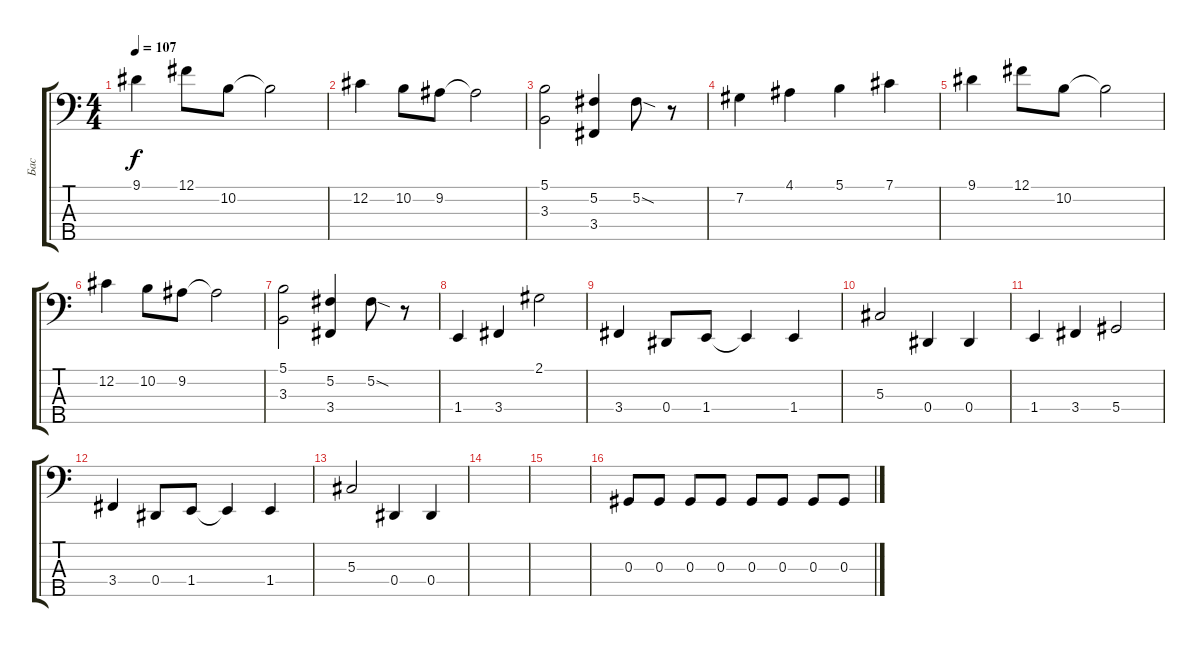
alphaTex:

\track ("Бас" "Бас") {instrument electricbasspick}
\staff {score tabs}
\tuning (Gb2 Db2 Ab1 Eb1 Bb0) {hide}
\ts (4 4)
\tempo 107
\clef f4
\ks c
9.1.4{dy f} 12.1.8 10.2.8 10.2{t}.2 |
12.2.4 10.2.8 9.2.8 9.2{t}.2 |
(5.1 3.3).2 (5.2 3.4).4 5.2{sod}.8 r.8 |
7.2.4 4.1.4 5.1.4 7.1.4 |
9.1.4 12.1.8 10.2.8 10.2{t}.2 |
12.2.4 10.2.8 9.2.8 9.2{t}.2 |
(5.1 3.3).2 (5.2 3.4).4 5.2{sod}.8 r.8 |
1.4.4 3.4.4 2.1.2 |
3.4.4 0.4.8 1.4.8 1.4{t}.4 1.4.4 |
5.3.2 0.4.4 0.4.4 |
1.4.4 3.4.4 5.4.2 |
3.4.4 0.4.8 1.4.8 1.4{t}.4 1.4.4 |
5.3.2 0.4.4 0.4.4 |
|
|
0.3.8 0.3.8 0.3.8 0.3.8 0.3.8 0.3.8 0.3.8 0.3.8
